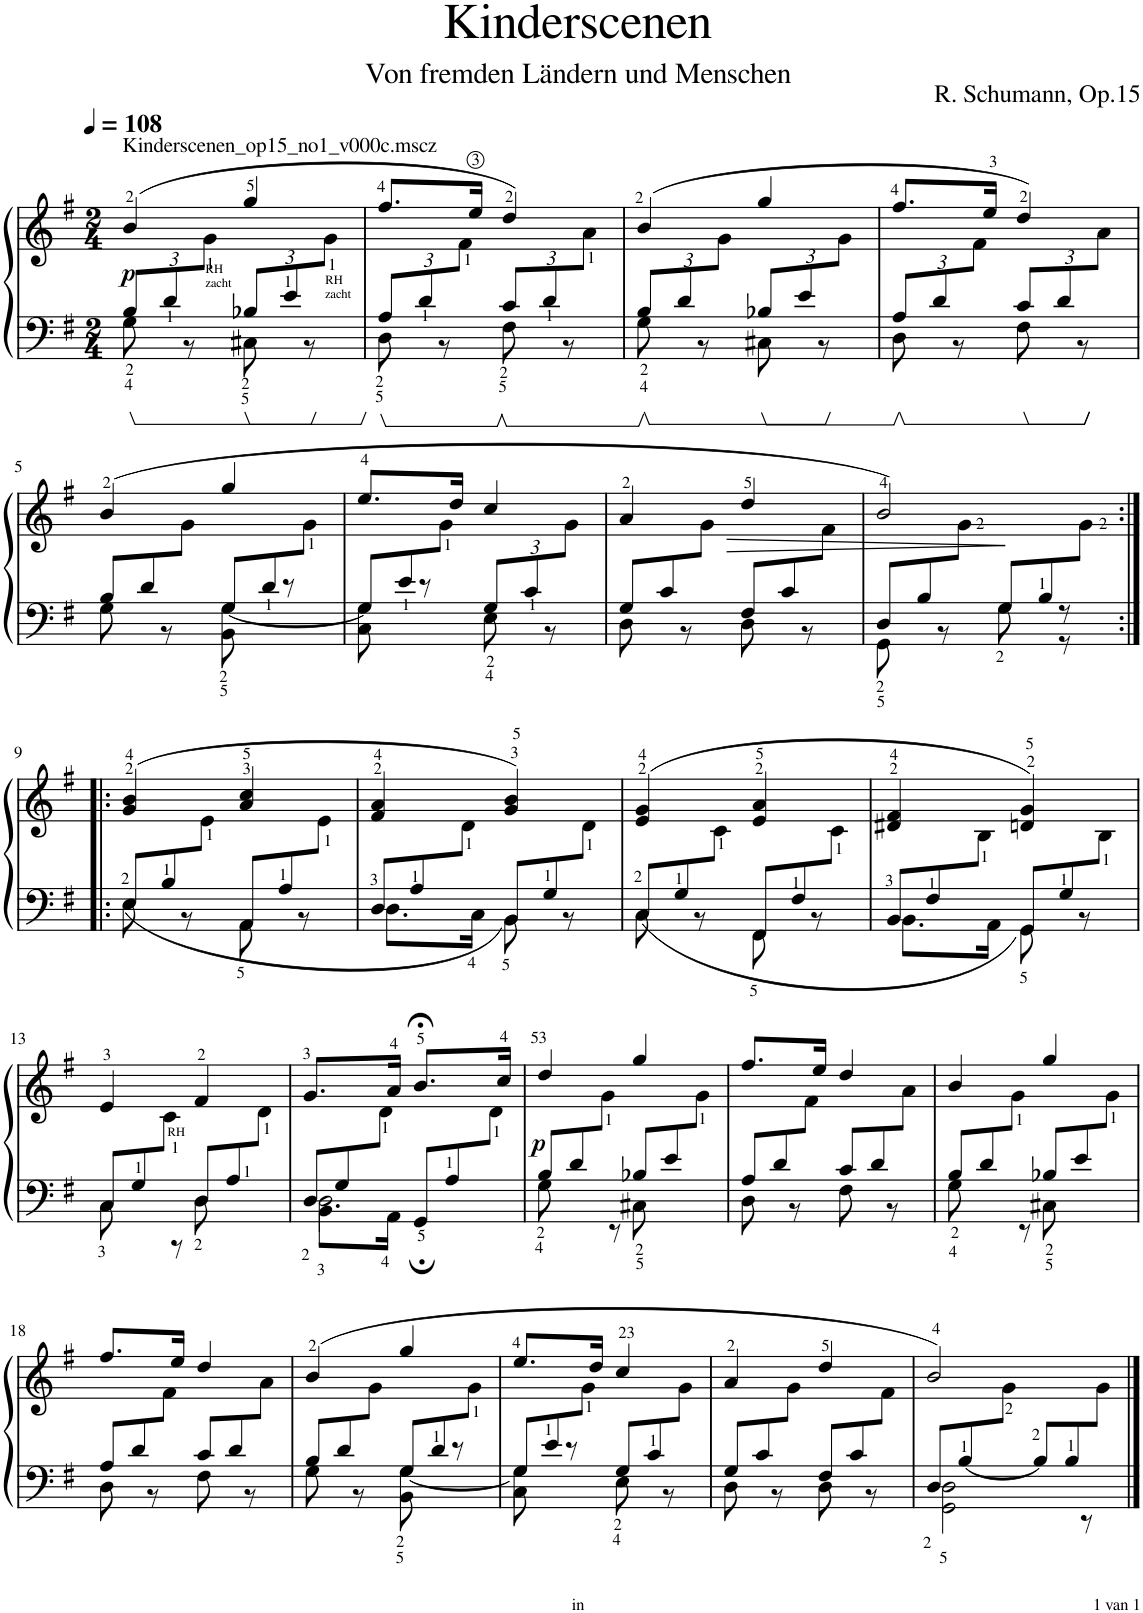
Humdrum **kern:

**kern	**kern	**dynam
*part1	*part1	*part1
*staff2	*staff1	*staff1/2
*I"Piano	*	*
*I'Pno.	*	*
*clefF4	*clefG2	*
*k[f#]	*k[f#]	*
*M2/4	*M2/4	*
*MM108	*MM108	*
*Xbrackettup	*	*
=1	=1	=1
*^	*^	*
!	!	!LO:TX:a:t=Kinderscenen_op15_no1_v000c.mscz	!	!
!	!	!	!	!LO:DY:b
12B</L	8G\	(>4b/	6ryy	p
12d</	.	.	.	.
.	8r	.	.	.
!LO:TX:a:t=RH	!	!	!	!
!LO:TX:a:t=zacht	!	!	!	!
12ryy	.	.	12g\J	.
12B-X</L	8C#X\	4gg/	6ryy	.
12e/	.	.	.	.
.	8r	.	.	.
!LO:TX:a:t=RH	!	!	!	!
!LO:TX:a:t=zacht	!	!	!	!
12ryy	.	.	12g\J	.
=2	=2	=2	=2	=2
12A</L	8D\	8.ff#/L	6ryy	.
12d</	.	.	.	.
.	8r	.	.	.
12ryy	.	.	12f#\J	.
.	.	16ee/Jk	.	.
12c</L	8F#\	4dd/)	6ryy	.
12d</	.	.	.	.
.	8r	.	.	.
12ryy	.	.	12a\J	.
=3	=3	=3	=3	=3
12B</L	8G\	(>4b/	6ryy	.
12d/	.	.	.	.
.	8r	.	.	.
12ryy	.	.	12g\J	.
12B-X/L	8C#X\	4gg/	6ryy	.
12e/	.	.	.	.
.	8r	.	.	.
12ryy	.	.	12g\J	.
=4	=4	=4	=4	=4
12A/L	8D\	8.ff#/L	6ryy	.
12d/	.	.	.	.
.	8r	.	.	.
12ryy	.	.	12f#\J	.
.	.	16ee/Jk	.	.
12c/L	8F#\	4dd/)	6ryy	.
12d/	.	.	.	.
.	8r	.	.	.
12ryy	.	.	12a\J	.
!!LO:LB:g=z	!!
=5	=5	=5	=5	=5
*	*^	*	*	*
12B/L	8G\	4ryy	(>4b/	6ryy	.
12d/	.	.	.	.	.
.	8r	.	.	.	.
12ryy	.	.	.	12g\J	.
[<12G</L	8BB\	4G\	4gg/	6ryy	.
12d</	.	.	.	.	.
.	8r	.	.	.	.
12ryy	.	.	.	12g\J	.
=6	=6	=6	=6	=6	=6
12G/L]	8C\	4G\	8.ee/L	6ryy	.
12e</	.	.	.	.	.
.	8r	.	.	.	.
12ryy	.	.	.	12g\J	.
.	.	.	16dd/Jk	.	.
12G</L	8E\	4ryy	4cc/	6ryy	.
12c</	.	.	.	.	.
.	8r	.	.	.	.
12ryy	.	.	.	12g\J	.
*	*v	*v	*	*	*
=7	=7	=7	=7	=7
12G/L	8D\	4a/	6ryy	.
12c/	.	.	.	.
.	8r	.	.	.
12ryy	.	.	12g\J	.
!	!	!	!	!LO:HP:b
12F#/L	8D\	4dd/	6ryy	>
12c/	.	.	.	.
.	8r	.	.	.
12ryy	.	.	12f#\J	.
=8	=8	=8	=8	=8
*	*^	*	*	*
12D</L	8GG\	4ryy	2b/)	6ryy	.
12B/	.	.	.	.	.
.	8r	.	.	.	.
12ryy	.	.	.	12g\J	.
12G</L	8ryy	8G\	.	6ryy	.
12B</	.	.	.	.	.
.	8r	8r	.	.	.
12ryy	.	.	.	12g\J	.
*v	*v	*v	*	*	*
*	*v	*v	*
.	.	]
!!LO:LB:g=z
=9:|!|:	=9:|!|:	=9:|!|:
*^	*^	*
*	*^	*	*	*
12E/L	8E\	4ryy	(>4g/ 4b/	6ryy	.
12B/	.	.	.	.	.
.	8r	.	.	.	.
12ryy	.	.	.	12e\J	.
12AA/L	8AA\	4ryy	4a/ 4cc/	6ryy	.
12A/	.	.	.	.	.
.	8r	.	.	.	.
12ryy	.	.	.	12e\J	.
=10	=10	=10	=10	=10	=10
12D/L	8.D\L	4ryy	4f#/ 4a/	6ryy	.
12A/	.	.	.	.	.
12ryy	.	.	.	12d\J	.
.	16C\Jk	.	.	.	.
12BB/L	8BB\	4ryy	4g/ 4b/)	6ryy	.
12G/	.	.	.	.	.
.	8r	.	.	.	.
12ryy	.	.	.	12d\J	.
=11	=11	=11	=11	=11	=11
12C/L	8C\	4ryy	(>4e/ 4g/	6ryy	.
12G/	.	.	.	.	.
.	8r	.	.	.	.
12ryy	.	.	.	12c\J	.
12FF#/L	8FF#\	4ryy	4e/ 4a/	6ryy	.
12F#/	.	.	.	.	.
.	8r	.	.	.	.
12ryy	.	.	.	12c\J	.
=12	=12	=12	=12	=12	=12
12BB/L	8.BB\L	4ryy	4d#X/ 4f#/	6ryy	.
12F#/	.	.	.	.	.
12ryy	.	.	.	12B\J	.
.	16AA\Jk	.	.	.	.
12GG/L	8GG\	4ryy	4dn/ 4g/)	6ryy	.
12G/	.	.	.	.	.
.	8r	.	.	.	.
12ryy	.	.	.	12B\J	.
!!LO:LB:g=z	!!
=13	=13	=13	=13	=13	=13
12C</L	8ryy	8C\	4e/	6ryy	.
12G/	.	.	.	.	.
.	8ryy	16ryy	.	.	.
!LO:TX:a:t=RH	!	!	!	!	!
12ryy	.	.	.	12c\J	.
.	.	8r	.	.	.
12D</L	8D\	.	4f#/	6ryy	.
.	.	16ryy	.	.	.
12A/	.	.	.	.	.
.	8ryy	8ryy	.	.	.
12ryy	.	.	.	12d\J	.
=14	=14	=14	=14	=14	=14
12D/L	2D\	8.BB\L	8.g/L	6ryy	.
12G/	.	.	.	.	.
12ryy	.	.	.	12d\J	.
.	.	16AA\Jk	16a/Jk	.	.
12GG;/L	.	4ryy	8.b;</L	6ryy	.
12A/	.	.	.	.	.
12ryy	.	.	.	12d\J	.
.	.	.	16cc/Jk	.	.
=15	=15	=15	=15	=15	=15
!	!	!	!	!	!LO:DY:b
12B</L	8ryy	8G\	4dd/	6ryy	p
12d/	.	.	.	.	.
.	8ryy	16ryy	.	.	.
12ryy	.	.	.	12g\J	.
.	.	8r	.	.	.
12B-X</L	8C#X\	.	4gg/	6ryy	.
.	.	16ryy	.	.	.
12e/	.	.	.	.	.
.	8ryy	8ryy	.	.	.
12ryy	.	.	.	12g\J	.
=16	=16	=16	=16	=16	=16
12A/L	8D\	4ryy	8.ff#/L	6ryy	.
12d/	.	.	.	.	.
.	8r	.	.	.	.
12ryy	.	.	.	12f#\J	.
.	.	.	16ee/Jk	.	.
12c/L	8F#\	4ryy	4dd/	6ryy	.
12d/	.	.	.	.	.
.	8r	.	.	.	.
12ryy	.	.	.	12a\J	.
=17	=17	=17	=17	=17	=17
12B</L	8ryy	8G\	4b/	6ryy	.
12d/	.	.	.	.	.
.	8ryy	16ryy	.	.	.
12ryy	.	.	.	12g\J	.
.	.	8r	.	.	.
12B-X</L	8C#X\	.	4gg/	6ryy	.
.	.	16ryy	.	.	.
12e/	.	.	.	.	.
.	8ryy	8ryy	.	.	.
12ryy	.	.	.	12g\J	.
!!LO:LB:g=z	!!
=18	=18	=18	=18	=18	=18
12A/L	8D\	4ryy	8.ff#/L	6ryy	.
12d/	.	.	.	.	.
.	8r	.	.	.	.
12ryy	.	.	.	12f#\J	.
.	.	.	16ee/Jk	.	.
12c/L	8F#\	4ryy	4dd/	6ryy	.
12d/	.	.	.	.	.
.	8r	.	.	.	.
12ryy	.	.	.	12a\J	.
=19	=19	=19	=19	=19	=19
12B/L	8G\	4ryy	(>4b/	6ryy	.
12d/	.	.	.	.	.
.	8r	.	.	.	.
12ryy	.	.	.	12g\J	.
[<12G</L	8BB\	4G\	4gg/	6ryy	.
12d/	.	.	.	.	.
.	8r	.	.	.	.
12ryy	.	.	.	12g\J	.
=20	=20	=20	=20	=20	=20
12G/L]	8C\	4G\	8.ee/L	6ryy	.
12e/	.	.	.	.	.
.	8r	.	.	.	.
12ryy	.	.	.	12g\J	.
.	.	.	16dd/Jk	.	.
12G</L	8E\	4ryy	4cc/	6ryy	.
12c/	.	.	.	.	.
.	8r	.	.	.	.
12ryy	.	.	.	12g\J	.
*	*v	*v	*	*	*
=21	=21	=21	=21	=21
12G/L	8D\	4a/	6ryy	.
12c/	.	.	.	.
.	8r	.	.	.
12ryy	.	.	12g\J	.
12F#/L	8D\	4dd/	6ryy	.
12c/	.	.	.	.
.	8r	.	.	.
12ryy	.	.	12f#\J	.
=22	=22	=22	=22	=22
*	*^	*	*	*
12D</L	2GG\ 2D\	4ryy	2b/)	6ryy	.
[<12B/	.	.	.	.	.
12ryy	.	.	.	12g\J	.
12B</L]	.	8ryy	.	6ryy	.
12B/	.	.	.	.	.
.	.	8r	.	.	.
12ryy	.	.	.	12g\J	.
*v	*v	*v	*	*	*
*	*v	*v	*
==	==	==
*-	*-	*-
